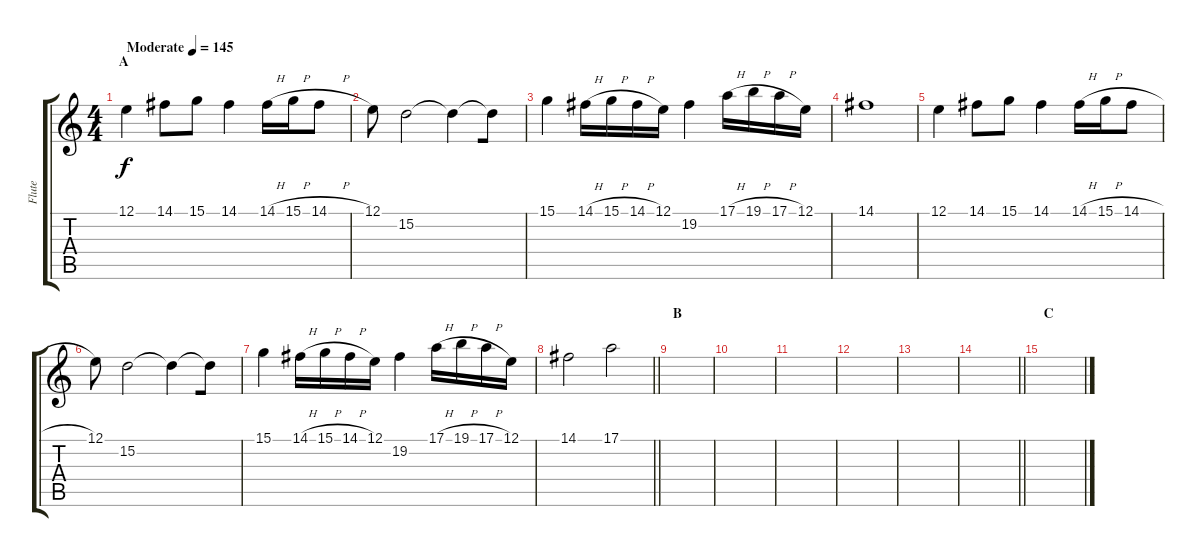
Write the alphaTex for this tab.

\track ("Flute" "Flute") {instrument flute}
\staff {score tabs}
\tuning (E4 B3 G3 D3 A2 E2) {hide}
\ts (4 4)
\section ("" "A")
\tempo (145 "Moderate")
\clef g2
\ks c
12.1.4{dy f instrument flute beam merge} 14.1.8{beam merge} 15.1.8{beam merge} 14.1.4 14.1{h}.16{beam merge} 15.1{h}.16 14.1{h}.8 |
12.1.8 15.2.2 15.2{t}.4{beam merge} 15.2{t}.8 |
15.1.4{beam merge} 14.1{h}.16{beam merge} 15.1{h}.16{beam merge} 14.1{h}.16 12.1.16{beam merge} 19.2.4 17.1{h}.16 19.1{h}.16{beam merge} 17.1{h}.16 12.1.16 |
14.1.1 |
12.1.4{beam merge} 14.1.8{beam merge} 15.1.8{beam merge} 14.1.4 14.1{h}.16{beam merge} 15.1{h}.16 14.1{h}.8 |
12.1.8 15.2.2 15.2{t}.4{beam merge} 15.2{t}.8 |
15.1.4{beam merge} 14.1{h}.16{beam merge} 15.1{h}.16{beam merge} 14.1{h}.16 12.1.16{beam merge} 19.2.4 17.1{h}.16 19.1{h}.16{beam merge} 17.1{h}.16 12.1.16 |
\barLineRight lightlight
14.1.2 17.1.2 |
\section ("" "B")
|
|
|
|
|
\barLineRight lightlight
|
\section ("" "C")
